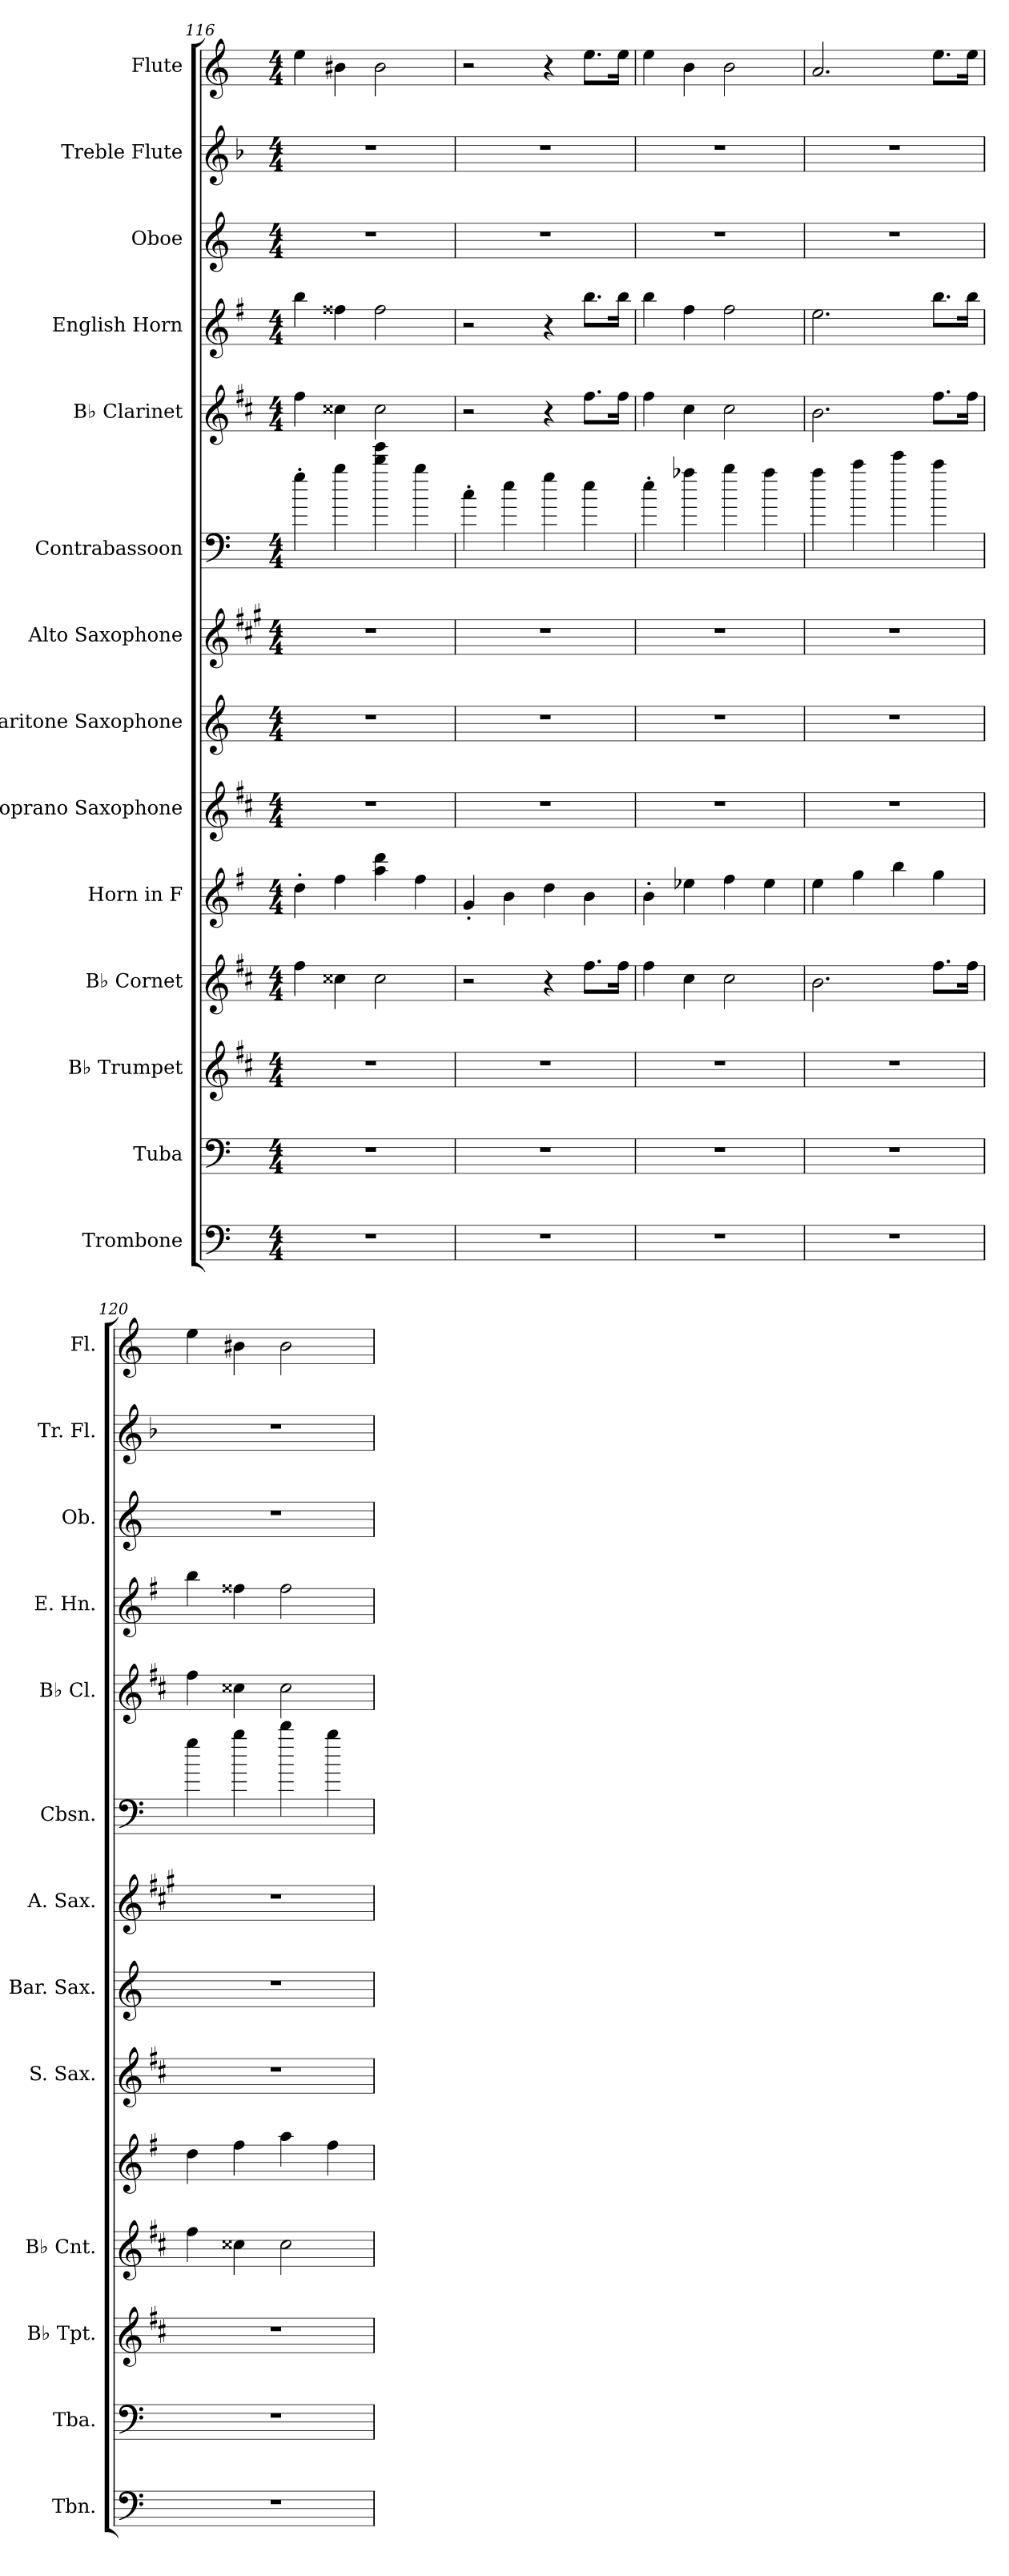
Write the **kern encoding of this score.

**kern	**kern	**kern	**kern	**kern	**kern	**kern	**kern	**kern	**kern	**kern	**kern	**kern	**kern
*part14	*part13	*part12	*part11	*part10	*part9	*part8	*part7	*part6	*part5	*part4	*part3	*part2	*part1
*staff14	*staff13	*staff12	*staff11	*staff10	*staff9	*staff8	*staff7	*staff6	*staff5	*staff4	*staff3	*staff2	*staff1
*I"Trombone	*I"Tuba	*I"B♭ Trumpet	*I"B♭ Cornet	*I"Horn in F	*I"Soprano Saxophone	*I"Baritone Saxophone	*I"Alto Saxophone	*I"Contrabassoon	*I"B♭ Clarinet	*I"English Horn	*I"Oboe	*I"Treble Flute	*I"Flute
*I'Tbn.	*I'Tba.	*I'B♭ Tpt.	*I'B♭ Cnt.	*	*I'S. Sax.	*I'Bar. Sax.	*I'A. Sax.	*I'Cbsn.	*I'B♭ Cl.	*I'E. Hn.	*I'Ob.	*I'Tr. Fl.	*I'Fl.
*clefF4	*clefF4	*clefG2	*clefG2	*clefG2	*clefG2	*clefG2	*clefG2	*clefF4	*clefG2	*clefG2	*clefG2	*clefG2	*clefG2
*	*	*ITrd1c2	*ITrd1c2	*ITrd4c7	*ITrd1c2	*ITrd12c21	*ITrd5c9	*ITrd7c12	*ITrd1c2	*ITrd4c7	*	*ITrd-4c-7	*
*k[]	*k[]	*k[]	*k[]	*k[]	*k[]	*k[]	*k[]	*k[]	*k[]	*k[]	*k[]	*k[]	*k[]
*M4/4	*M4/4	*M4/4	*M4/4	*M4/4	*M4/4	*M4/4	*M4/4	*M4/4	*M4/4	*M4/4	*M4/4	*M4/4	*M4/4
=116	=116	=116	=116	=116	=116	=116	=116	=116	=116	=116	=116	=116	=116
1r	1r	1r	4ee\	4g'\	1r	1r	1r	4g'\	4ee\	4ee\	1r	1r	4ee\
.	.	.	4b#X\	4b\	.	.	.	4b\	4b#X\	4b#X\	.	.	4b#X\
.	.	.	2b#\	4dd\ 4gg\	.	.	.	4dd\ 4gg\	2b#\	2b#\	.	.	2b#\
.	.	.	.	4b\	.	.	.	4b\	.	.	.	.	.
!!LO:PB:g=z
=117	=117	=117	=117	=117	=117	=117	=117	=117	=117	=117	=117	=117	=117
1r	1r	1r	2r	4c'/	1r	1r	1r	4c'\	2r	2r	1r	1r	2r
.	.	.	.	4e\	.	.	.	4e\	.	.	.	.	.
.	.	.	4r	4g\	.	.	.	4g\	4r	4r	.	.	4r
.	.	.	8.ee\L	4e\	.	.	.	4e\	8.ee\L	8.ee\L	.	.	8.ee\L
.	.	.	16ee\Jk	.	.	.	.	.	16ee\Jk	16ee\Jk	.	.	16ee\Jk
=118	=118	=118	=118	=118	=118	=118	=118	=118	=118	=118	=118	=118	=118
1r	1r	1r	4ee\	4e'\	1r	1r	1r	4e'\	4ee\	4ee\	1r	1r	4ee\
.	.	.	4b\	4a-X\	.	.	.	4a-X\	4b\	4b\	.	.	4b\
.	.	.	2b\	4b\	.	.	.	4b\	2b\	2b\	.	.	2b\
.	.	.	.	4a-\	.	.	.	4a-\	.	.	.	.	.
=119	=119	=119	=119	=119	=119	=119	=119	=119	=119	=119	=119	=119	=119
1r	1r	1r	2.a\	4a\	1r	1r	1r	4a\	2.a\	2.a\	1r	1r	2.a/
.	.	.	.	4cc\	.	.	.	4cc\	.	.	.	.	.
.	.	.	.	4ee\	.	.	.	4ee\	.	.	.	.	.
.	.	.	8.ee\L	4cc\	.	.	.	4cc\	8.ee\L	8.ee\L	.	.	8.ee\L
.	.	.	16ee\Jk	.	.	.	.	.	16ee\Jk	16ee\Jk	.	.	16ee\Jk
=120	=120	=120	=120	=120	=120	=120	=120	=120	=120	=120	=120	=120	=120
1r	1r	1r	4ee\	4g\	1r	1r	1r	4g\	4ee\	4ee\	1r	1r	4ee\
.	.	.	4b#X\	4b\	.	.	.	4b\	4b#X\	4b#X\	.	.	4b#X\
.	.	.	2b#\	4dd\	.	.	.	4dd\	2b#\	2b#\	.	.	2b#\
.	.	.	.	4b\	.	.	.	4b\	.	.	.	.	.
=	=	=	=	=	=	=	=	=	=	=	=	=	=
*-	*-	*-	*-	*-	*-	*-	*-	*-	*-	*-	*-	*-	*-
